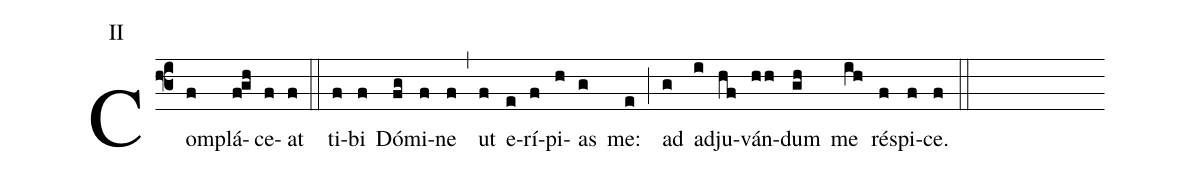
annotation: II;
%%
(f3) Com(f)plá(f!gh)ce(f)at(f) (::) ti(f)bi(f) Dó(fg)mi(f)ne(f) (,) ut(f) e(e)rí(f)pi(h)as(g) me:(e) (;) ad(g) ad(i)ju(hf)ván(hh)dum(gh) me(ih) ré(f)spi(f)ce.(f) (::)
